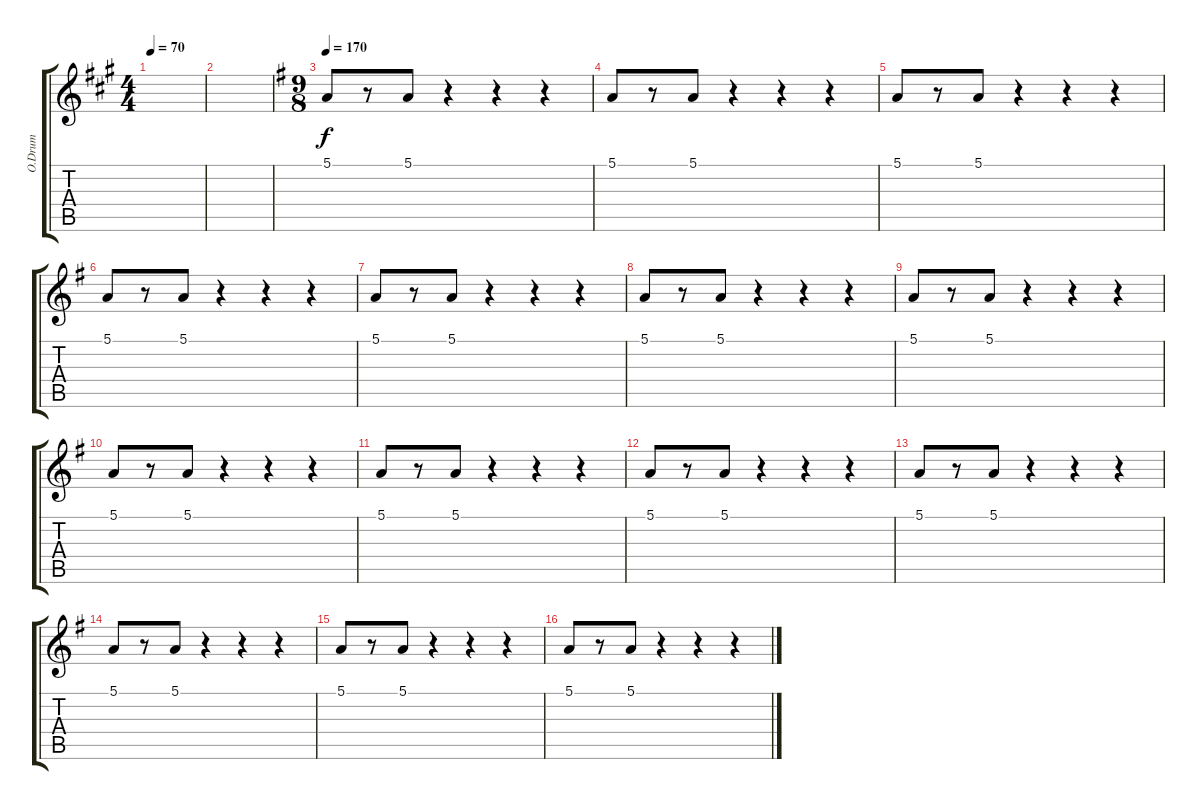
\track ("O.Drum" "O.Drum") {instrument taikodrum}
\staff {score tabs}
\tuning (E4 B3 G3 D3 A2 E2) {hide}
\ts (4 4)
\tempo 70
\clef g2
\ks a
|
|
\ts (9 8)
\tempo 220
\tempo 170
\ks g
5.1.8 r.8 5.1.8 r.4 r.4 r.4 |
5.1.8 r.8 5.1.8 r.4 r.4 r.4 |
5.1.8 r.8 5.1.8 r.4 r.4 r.4 |
5.1.8 r.8 5.1.8 r.4 r.4 r.4 |
5.1.8 r.8 5.1.8 r.4 r.4 r.4 |
5.1.8 r.8 5.1.8 r.4 r.4 r.4 |
5.1.8 r.8 5.1.8 r.4 r.4 r.4 |
5.1.8 r.8 5.1.8 r.4 r.4 r.4 |
5.1.8 r.8 5.1.8 r.4 r.4 r.4 |
5.1.8 r.8 5.1.8 r.4 r.4 r.4 |
5.1.8 r.8 5.1.8 r.4 r.4 r.4 |
5.1.8 r.8 5.1.8 r.4 r.4 r.4 |
5.1.8 r.8 5.1.8 r.4 r.4 r.4 |
5.1.8 r.8 5.1.8 r.4 r.4 r.4
